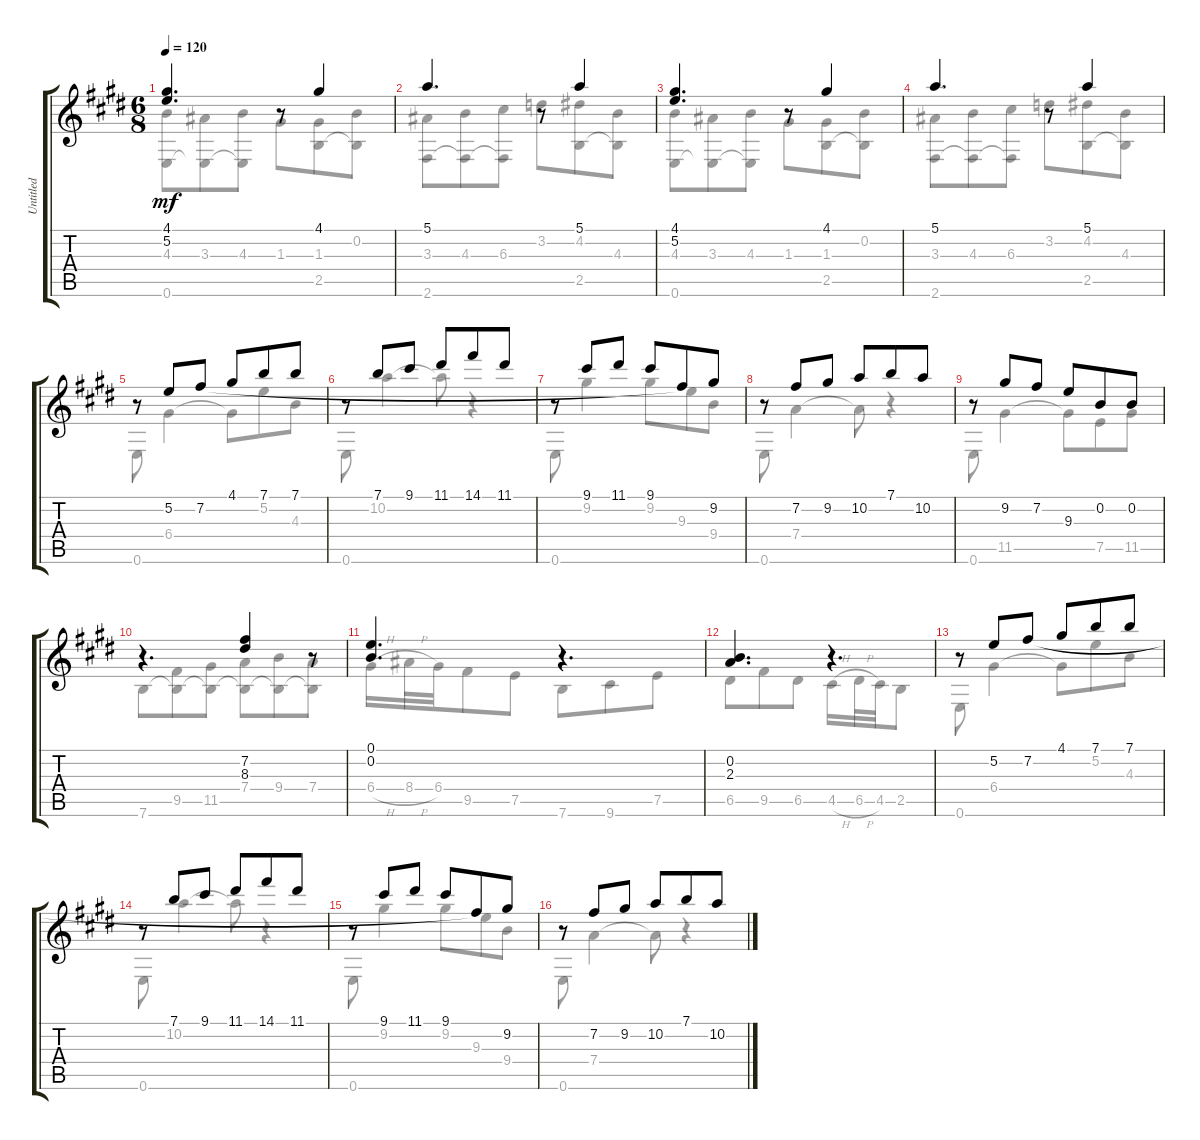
\track ("Untitled" "Untitled") {instrument acousticguitarnylon}
\staff {score tabs}
\tuning (E4 B3 G3 D3 A2 E2) {hide}
\voice
\ts (6 8)
\tempo 120
\clef g2
\ks e
(4.1 5.2).4{d dy mf} r.8 4.1.4 |
\ks c#minor
5.1.4{d} r.8 5.1.4 |
(4.1 5.2).4{d} r.8 4.1.4 |
5.1.4{d} r.8 5.1.4 |
\ks e
r.8 5.2.8 7.2.8 4.1.8 7.1.8 7.1.8 |
\ks c#minor
r.8 7.1.8 9.1.8 11.1.8 14.1.8 11.1.8 |
r.8 9.1.8 11.1.8 9.1.8 7.2{t}.8 9.2.8 |
r.8 7.2.8 9.2.8 10.2.8 7.1.8 10.2.8 |
\ks e
r.8 9.2.8 7.2.8 9.3.8 0.2.8 0.2.8 |
\ks c#minor
r.4{d} (7.2 8.3).4 r.8 |
(0.1 0.2).4{d} r.4{d} |
(0.2 2.3).4{d} r.4{d} |
\ks e
r.8 5.2.8 7.2.8 4.1.8 7.1.8 7.1.8 |
\ks c#minor
r.8 7.1.8 9.1.8 11.1.8 14.1.8 11.1.8 |
r.8 9.1.8 11.1.8 9.1.8 7.2{t}.8 9.2.8 |
r.8 7.2.8 9.2.8 10.2.8 7.1.8 10.2.8
\voice
\clef g2
\ottava regular
\simile none
\ks e
(4.3 0.6).8{dy mf} (3.3 0.6{t}).8 (4.3 0.6{t}).8 1.3.8 (1.3 2.5).8 (0.2 2.5{t}).8 |
\ks c#minor
(3.3 2.6).8 (4.3 2.6{t}).8 (6.3 2.6{t}).8 3.2.8 (4.2 2.5).8 (4.3 2.5{t}).8 |
(4.3 0.6).8 (3.3 0.6{t}).8 (4.3 0.6{t}).8 1.3.8 (1.3 2.5).8 (0.2 2.5{t}).8 |
(3.3 2.6).8 (4.3 2.6{t}).8 (6.3 2.6{t}).8 3.2.8 (4.2 2.5).8 (4.3 2.5{t}).8 |
\ks e
0.6.8 6.4.4 6.4{t}.8 5.2.8 4.3.8 |
\ks c#minor
0.6.8 10.2.4 10.2{t}.8 r.4 |
0.6.8 9.2.4 9.2.8 9.3.8 9.4.8 |
0.6.8 7.4.4 7.4{t}.8 r.4 |
\ks e
0.6.8 11.5.4 11.5{t}.8 7.5.8 11.5.8 |
\ks c#minor
7.6.8 (9.5 7.6{t}).8 (11.5 7.6{t}).8 (7.4 7.6{t}).8 (9.4 7.6{t}).8 (7.4 7.6{t}).8 |
6.4{h}.16 8.4{h}.32 6.4.32 9.5.8 7.5.8 7.6.8 9.6.8 7.5.8 |
6.5.8 9.5.8 6.5.8 4.5{h}.16 6.5{h}.32 4.5.32 2.5.8 |
\ks e
0.6.8 6.4.4 6.4{t}.8 5.2.8 4.3.8 |
\ks c#minor
0.6.8 10.2.4 10.2{t}.8 r.4 |
0.6.8 9.2.4 9.2.8 9.3.8 9.4.8 |
0.6.8 7.4.4 7.4{t}.8 r.4
